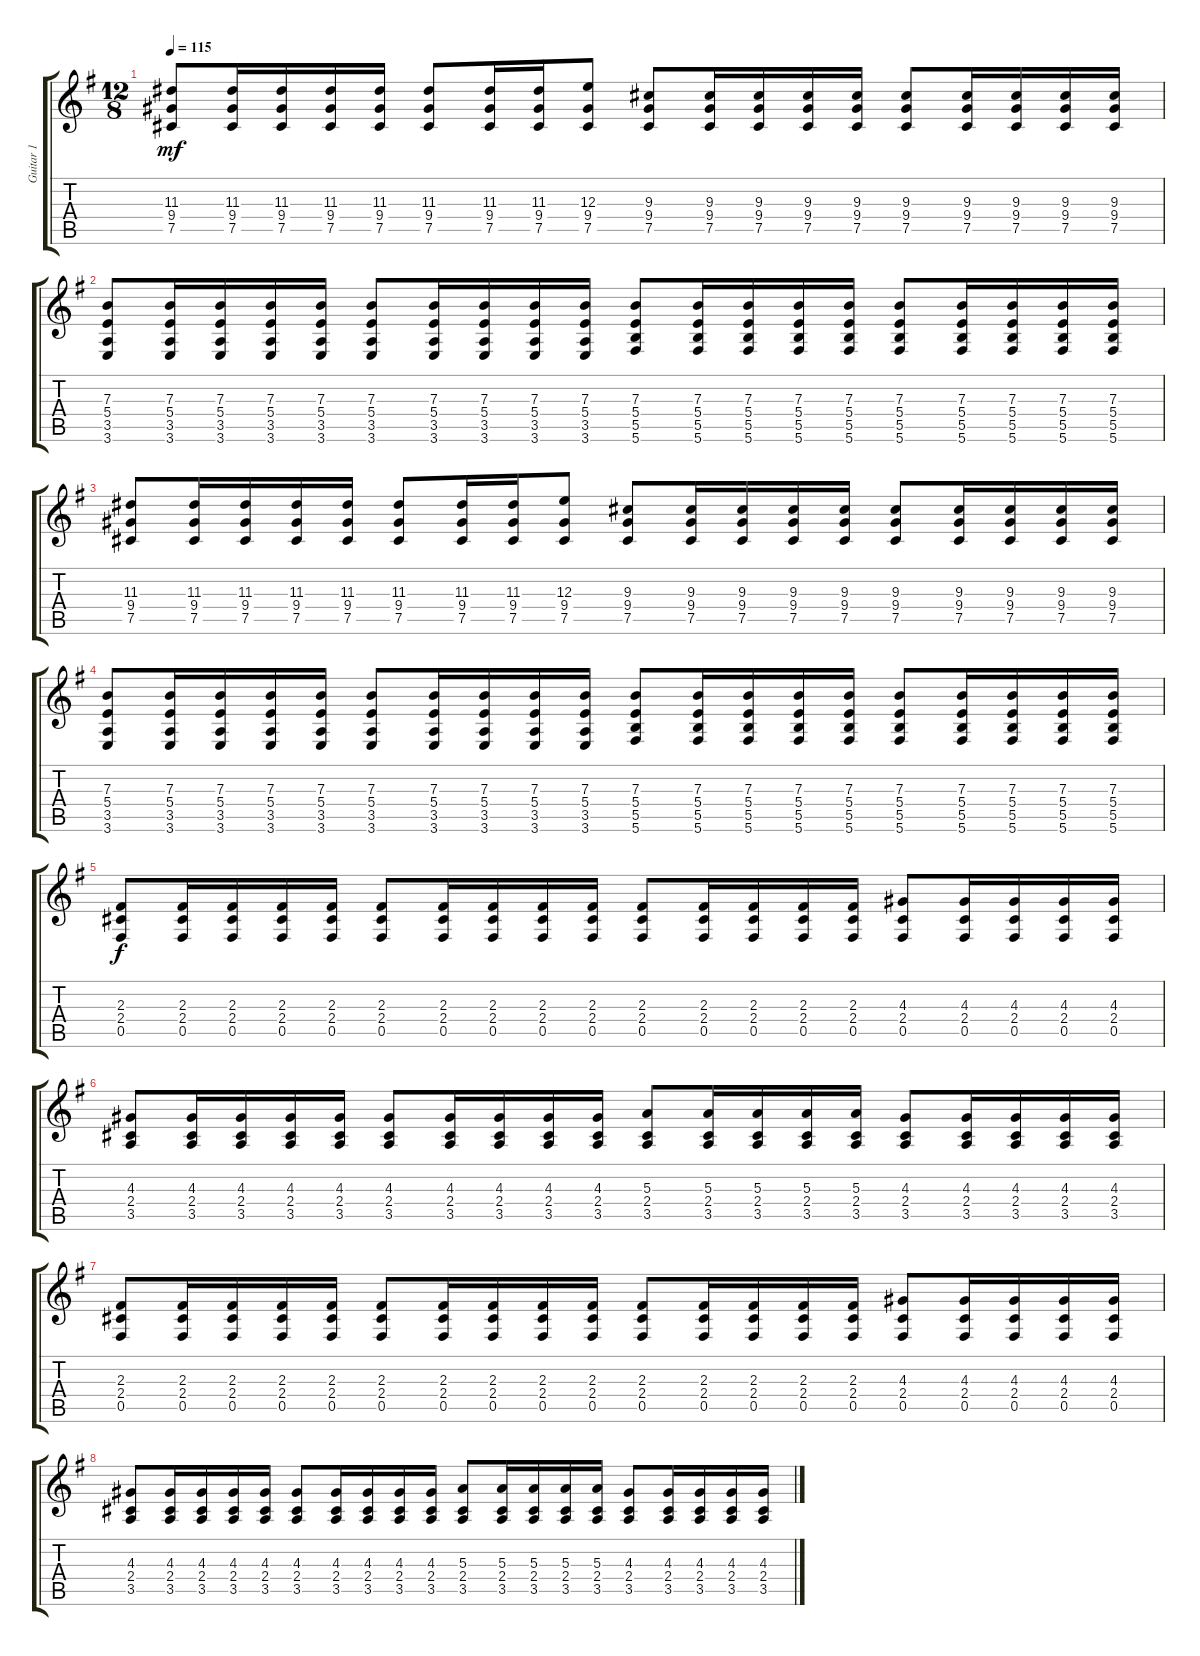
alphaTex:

\track ("Guitar 1" "Guitar 1") {instrument distortionguitar}
\staff {score tabs}
\tuning (Db4 Ab3 E3 B2 Gb2 Db2) {hide}
\ts (12 8)
\tempo 115
\clef g2
\ks g
(11.3 9.4 7.5).8{dy mf} (11.3 9.4 7.5).16 (11.3 9.4 7.5).16 (11.3 9.4 7.5).16 (11.3 9.4 7.5).16 (11.3 9.4 7.5).8 (11.3 9.4 7.5).16 (11.3 9.4 7.5).16 (12.3 9.4 7.5).8 (9.3 9.4 7.5).8 (9.3 9.4 7.5).16 (9.3 9.4 7.5).16 (9.3 9.4 7.5).16 (9.3 9.4 7.5).16 (9.3 9.4 7.5).8 (9.3 9.4 7.5).16 (9.3 9.4 7.5).16 (9.3 9.4 7.5).16 (9.3 9.4 7.5).16 |
(7.3 5.4 3.5 3.6).8 (7.3 5.4 3.5 3.6).16 (7.3 5.4 3.5 3.6).16 (7.3 5.4 3.5 3.6).16 (7.3 5.4 3.5 3.6).16 (7.3 5.4 3.5 3.6).8 (7.3 5.4 3.5 3.6).16 (7.3 5.4 3.5 3.6).16 (7.3 5.4 3.5 3.6).16 (7.3 5.4 3.5 3.6).16 (7.3 5.4 5.5 5.6).8 (7.3 5.4 5.5 5.6).16 (7.3 5.4 5.5 5.6).16 (7.3 5.4 5.5 5.6).16 (7.3 5.4 5.5 5.6).16 (7.3 5.4 5.5 5.6).8 (7.3 5.4 5.5 5.6).16 (7.3 5.4 5.5 5.6).16 (7.3 5.4 5.5 5.6).16 (7.3 5.4 5.5 5.6).16 |
(11.3 9.4 7.5).8 (11.3 9.4 7.5).16 (11.3 9.4 7.5).16 (11.3 9.4 7.5).16 (11.3 9.4 7.5).16 (11.3 9.4 7.5).8 (11.3 9.4 7.5).16 (11.3 9.4 7.5).16 (12.3 9.4 7.5).8 (9.3 9.4 7.5).8 (9.3 9.4 7.5).16 (9.3 9.4 7.5).16 (9.3 9.4 7.5).16 (9.3 9.4 7.5).16 (9.3 9.4 7.5).8 (9.3 9.4 7.5).16 (9.3 9.4 7.5).16 (9.3 9.4 7.5).16 (9.3 9.4 7.5).16 |
(7.3 5.4 3.5 3.6).8 (7.3 5.4 3.5 3.6).16 (7.3 5.4 3.5 3.6).16 (7.3 5.4 3.5 3.6).16 (7.3 5.4 3.5 3.6).16 (7.3 5.4 3.5 3.6).8 (7.3 5.4 3.5 3.6).16 (7.3 5.4 3.5 3.6).16 (7.3 5.4 3.5 3.6).16 (7.3 5.4 3.5 3.6).16 (7.3 5.4 5.5 5.6).8 (7.3 5.4 5.5 5.6).16 (7.3 5.4 5.5 5.6).16 (7.3 5.4 5.5 5.6).16 (7.3 5.4 5.5 5.6).16 (7.3 5.4 5.5 5.6).8 (7.3 5.4 5.5 5.6).16 (7.3 5.4 5.5 5.6).16 (7.3 5.4 5.5 5.6).16 (7.3 5.4 5.5 5.6).16 |
(2.3 2.4 0.5).8{dy f} (2.3 2.4 0.5).16 (2.3 2.4 0.5).16 (2.3 2.4 0.5).16 (2.3 2.4 0.5).16 (2.3 2.4 0.5).8 (2.3 2.4 0.5).16 (2.3 2.4 0.5).16 (2.3 2.4 0.5).16 (2.3 2.4 0.5).16 (2.3 2.4 0.5).8 (2.3 2.4 0.5).16 (2.3 2.4 0.5).16 (2.3 2.4 0.5).16 (2.3 2.4 0.5).16 (4.3 2.4 0.5).8 (4.3 2.4 0.5).16 (4.3 2.4 0.5).16 (4.3 2.4 0.5).16 (4.3 2.4 0.5).16 |
(4.3 2.4 3.5).8 (4.3 2.4 3.5).16 (4.3 2.4 3.5).16 (4.3 2.4 3.5).16 (4.3 2.4 3.5).16 (4.3 2.4 3.5).8 (4.3 2.4 3.5).16 (4.3 2.4 3.5).16 (4.3 2.4 3.5).16 (4.3 2.4 3.5).16 (5.3 2.4 3.5).8 (5.3 2.4 3.5).16 (5.3 2.4 3.5).16 (5.3 2.4 3.5).16 (5.3 2.4 3.5).16 (4.3 2.4 3.5).8 (4.3 2.4 3.5).16 (4.3 2.4 3.5).16 (4.3 2.4 3.5).16 (4.3 2.4 3.5).16 |
(2.3 2.4 0.5).8 (2.3 2.4 0.5).16 (2.3 2.4 0.5).16 (2.3 2.4 0.5).16 (2.3 2.4 0.5).16 (2.3 2.4 0.5).8 (2.3 2.4 0.5).16 (2.3 2.4 0.5).16 (2.3 2.4 0.5).16 (2.3 2.4 0.5).16 (2.3 2.4 0.5).8 (2.3 2.4 0.5).16 (2.3 2.4 0.5).16 (2.3 2.4 0.5).16 (2.3 2.4 0.5).16 (4.3 2.4 0.5).8 (4.3 2.4 0.5).16 (4.3 2.4 0.5).16 (4.3 2.4 0.5).16 (4.3 2.4 0.5).16 |
(4.3 2.4 3.5).8 (4.3 2.4 3.5).16 (4.3 2.4 3.5).16 (4.3 2.4 3.5).16 (4.3 2.4 3.5).16 (4.3 2.4 3.5).8 (4.3 2.4 3.5).16 (4.3 2.4 3.5).16 (4.3 2.4 3.5).16 (4.3 2.4 3.5).16 (5.3 2.4 3.5).8 (5.3 2.4 3.5).16 (5.3 2.4 3.5).16 (5.3 2.4 3.5).16 (5.3 2.4 3.5).16 (4.3 2.4 3.5).8 (4.3 2.4 3.5).16 (4.3 2.4 3.5).16 (4.3 2.4 3.5).16 (4.3 2.4 3.5).16
